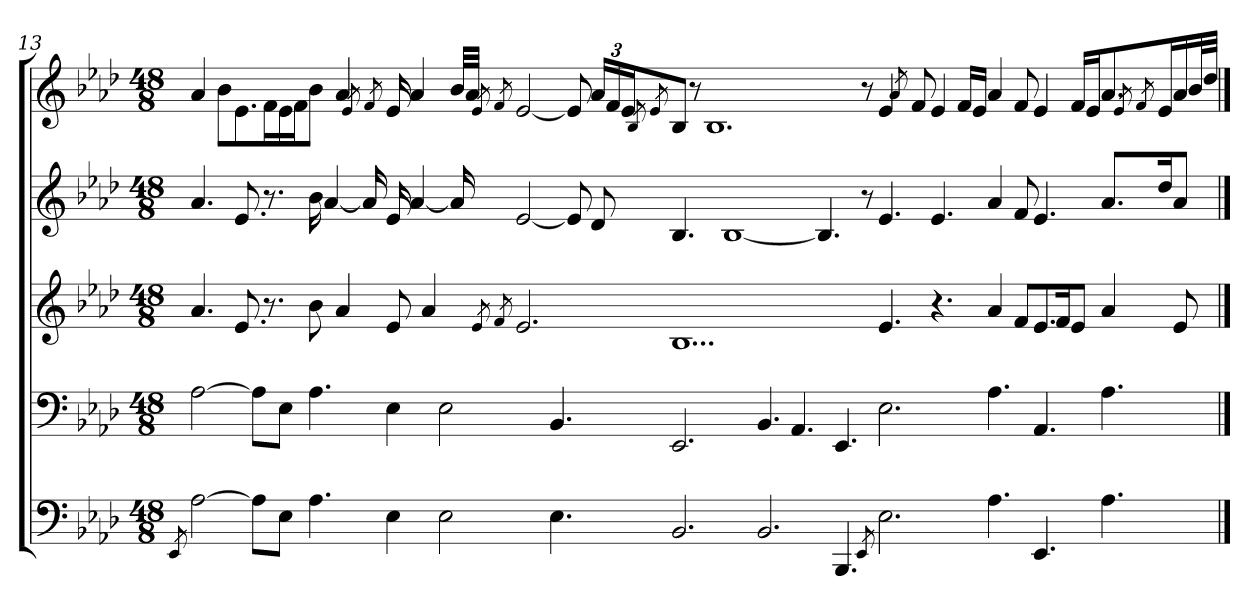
**kern	**kern	**kern	**kern	**kern
*part5	*part4	*part3	*part2	*part1
*staff5	*staff4	*staff3	*staff2	*staff1
*clefF4	*clefF4	*clefG2	*clefG2	*clefG2
*k[b-e-a-d-]	*k[b-e-a-d-]	*k[b-e-a-d-]	*k[b-e-a-d-]	*k[b-e-a-d-]
*M48/8	*M48/8	*M48/8	*M48/8	*M48/8
=13	=13	=13	=13	=13
8qEE-	.	.	.	.
[2A-	[2A-	4.a-	4.a-	4a-
.	.	.	.	8b-\L
.	.	8.e-	8.e-	8.e-\
8A-\L]	8A-\L]	.	.	.
.	.	8.r	8.r	16f\L
8E-\J	8E-\J	.	.	16e-\
.	.	.	.	16f\J
4.A-	4.A-	8b-	16b-	8b-\J
.	.	.	[4a-	.
.	.	4a-	.	4a-
.	.	.	16a-]	.
.	.	.	.	8qe-
.	.	.	.	8qf
4E-	4E-	8e-	16e-	16e-
.	.	.	[4a-	4a-
.	.	4a-	.	.
2E-	2E-	.	.	.
.	.	.	16a-]	32b-/LLL
.	.	.	.	32a-/JJJ
.	.	8qe-	.	8qe-
.	.	8qf	.	8qf
.	.	2.e-	[2e-	[2e-
4.E-	4.BB-	.	.	.
.	.	.	8e-]	8e-]
.	.	.	8d-	24a-/LL
.	.	.	.	24f/
.	.	.	.	24e-/J
.	.	.	.	8qB-/
.	.	.	.	8qe-/
2.BB-	2.EE-	1...B-	4.B-	8B-/J
.	.	.	.	8r
.	.	.	.	1.B-
.	.	.	[1B-	.
2.BB-	4.BB-	.	.	.
.	4.AA-	.	.	.
.	.	.	4.B-]	.
4.BBB-	4.EE-	.	.	.
.	.	.	8r	8r
8qEE-	.	.	.	.
2.E-	2.E-	4.e-	4.e-	4e-
.	.	.	.	8qa-
.	.	.	.	8f
.	.	4.r	4.e-	4e-
.	.	.	.	16f/LL
.	.	.	.	16e-/JJ
4.A-	4.A-	4a-	4a-	4a-
.	.	8f/L	8f	8f
4.EE-	4.AA-	8.e-/	4.e-	4e-
.	.	16f/K	.	.
.	.	8e-/J	.	16f/LL
.	.	.	.	16e-/J
4.A-	4.A-	4a-	8.a-/L	8.a-/
.	.	.	.	8qe-/
.	.	.	.	8qf/
.	.	.	16dd-/K	16e-/L
.	.	8e-	8a-/J	16a-/
.	.	.	.	32b-/L
.	.	.	.	32dd-/JJJ
==	==	==	==	==
*-	*-	*-	*-	*-
